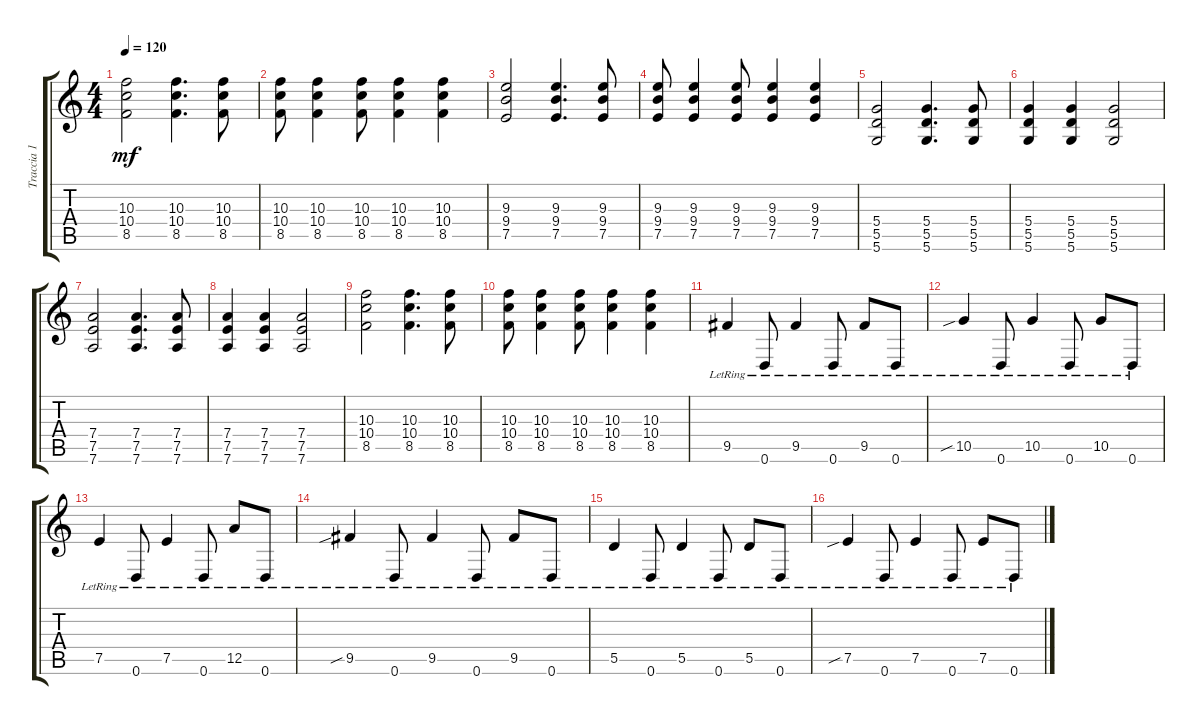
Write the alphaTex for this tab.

\track ("Traccia 1" "Traccia 1") {instrument overdrivenguitar}
\staff {score tabs}
\tuning (E4 B3 G3 D3 A2 D2) {hide}
\ts (4 4)
\tempo 120
\clef g2
\ks c
(10.3 10.4 8.5).2{dy mf} (10.3 10.4 8.5).4{d} (10.3 10.4 8.5).8 |
(10.3 10.4 8.5).8 (10.3 10.4 8.5).4 (10.3 10.4 8.5).8 (10.3 10.4 8.5).4 (10.3 10.4 8.5).4 |
(9.3 9.4 7.5).2 (9.3 9.4 7.5).4{d} (9.3 9.4 7.5).8 |
(9.3 9.4 7.5).8 (9.3 9.4 7.5).4 (9.3 9.4 7.5).8 (9.3 9.4 7.5).4 (9.3 9.4 7.5).4 |
(5.4 5.5 5.6).2 (5.4 5.5 5.6).4{d} (5.4 5.5 5.6).8 |
(5.4 5.5 5.6).4 (5.4 5.5 5.6).4 (5.4 5.5 5.6).2 |
(7.4 7.5 7.6).2 (7.4 7.5 7.6).4{d} (7.4 7.5 7.6).8 |
(7.4 7.5 7.6).4 (7.4 7.5 7.6).4 (7.4 7.5 7.6).2 |
(10.3 10.4 8.5).2 (10.3 10.4 8.5).4{d} (10.3 10.4 8.5).8 |
(10.3 10.4 8.5).8 (10.3 10.4 8.5).4 (10.3 10.4 8.5).8 (10.3 10.4 8.5).4 (10.3 10.4 8.5).4 |
9.5{lr}.4 0.6{lr}.8 9.5{lr}.4 0.6{lr}.8 9.5{lr}.8 0.6{lr}.8 |
10.5{sib lr}.4 0.6{lr}.8 10.5{lr}.4 0.6{lr}.8 10.5{lr}.8 0.6{lr}.8 |
7.5{lr}.4 0.6{lr}.8 7.5{lr}.4 0.6{lr}.8 12.5{lr}.8 0.6{lr}.8 |
9.5{sib lr}.4 0.6{lr}.8 9.5{lr}.4 0.6{lr}.8 9.5{lr}.8 0.6{lr}.8 |
5.5{lr}.4 0.6{lr}.8 5.5{lr}.4 0.6{lr}.8 5.5{lr}.8 0.6{lr}.8 |
7.5{sib lr}.4 0.6{lr}.8 7.5{lr}.4 0.6{lr}.8 7.5{lr}.8 0.6{lr}.8
